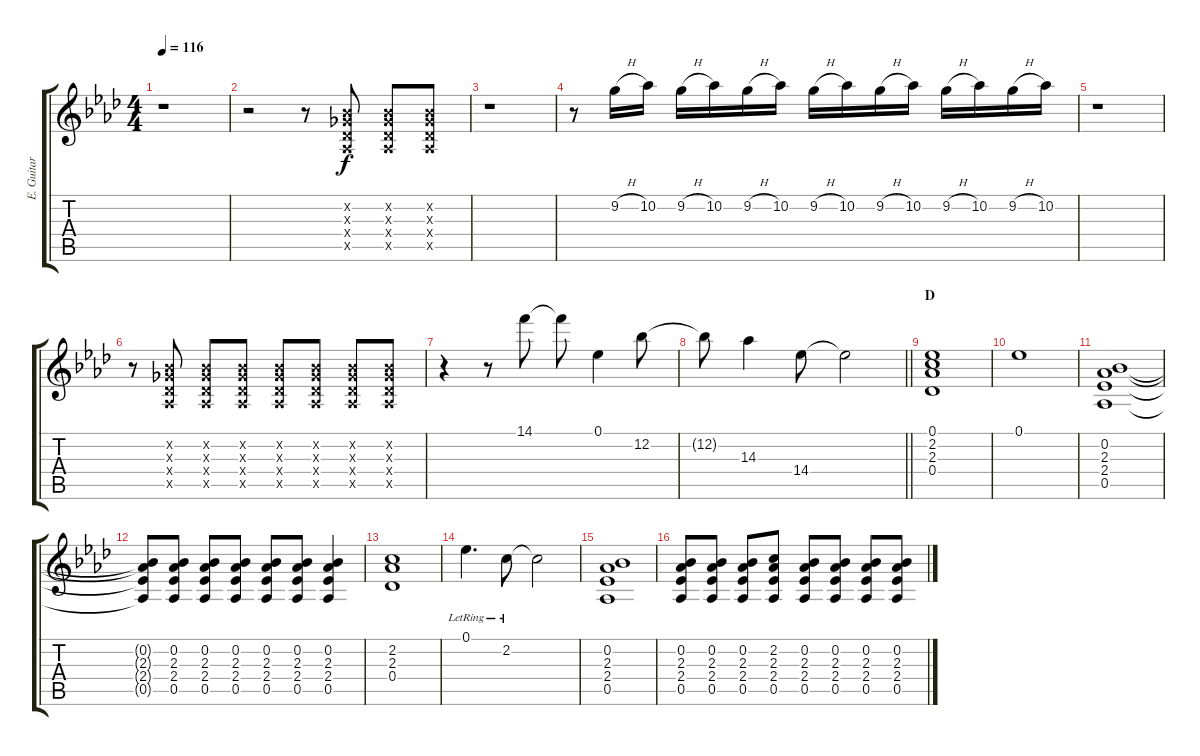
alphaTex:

\track ("E. Guitar II" "E. Guitar ") {instrument overdrivenguitar}
\staff {score tabs}
\tuning (Eb4 Bb3 Gb3 Db3 Ab2 Eb2) {hide}
\ts (4 4)
\tempo 116
\clef g2
\ks ab
r.1{dy f} |
r.2 r.8 (0.2{x} 0.3{x} 0.4{x} 0.5{x}).8 (0.2{x} 0.3{x} 0.4{x} 0.5{x}).8 (0.2{x} 0.3{x} 0.4{x} 0.5{x}).8 |
r.1 |
r.8 9.2{h}.16 10.2.16 9.2{h}.16 10.2.16 9.2{h}.16 10.2.16 9.2{h}.16 10.2.16 9.2{h}.16 10.2.16 9.2{h}.16 10.2.16 9.2{h}.16 10.2.16 |
r.1 |
r.8 (0.2{x} 0.3{x} 0.4{x} 0.5{x}).8 (0.2{x} 0.3{x} 0.4{x} 0.5{x}).8 (0.2{x} 0.3{x} 0.4{x} 0.5{x}).8 (0.2{x} 0.3{x} 0.4{x} 0.5{x}).8 (0.2{x} 0.3{x} 0.4{x} 0.5{x}).8 (0.2{x} 0.3{x} 0.4{x} 0.5{x}).8 (0.2{x} 0.3{x} 0.4{x} 0.5{x}).8 |
r.4 r.8 14.1.8 14.1{t}.8 0.1.4 12.2.8 |
\barLineRight lightlight
12.2{t}.8 14.3.4 14.4.8 14.4{t}.2 |
\section ("" "D")
(0.1 2.2 2.3 0.4).1 |
0.1.1 |
(0.2 2.3 2.4 0.5).1 |
(0.2{t} 2.3{t} 2.4{t} 0.5{t}).8 (0.2 2.3 2.4 0.5).8 (0.2 2.3 2.4 0.5).8 (0.2 2.3 2.4 0.5).8 (0.2 2.3 2.4 0.5).8 (0.2 2.3 2.4 0.5).8 (0.2 2.3 2.4 0.5).4 |
(2.2 2.3 0.4).1 |
0.1{lr}.4{d} 2.2{lr}.8 2.2{t}.2 |
(0.2 2.3 2.4 0.5).1 |
(0.2 2.3 2.4 0.5).8 (0.2 2.3 2.4 0.5).8 (0.2 2.3 2.4 0.5).8 (2.2 2.3 2.4 0.5).8 (0.2 2.3 2.4 0.5).8 (0.2 2.3 2.4 0.5).8 (0.2 2.3 2.4 0.5).8 (0.2 2.3 2.4 0.5).8
